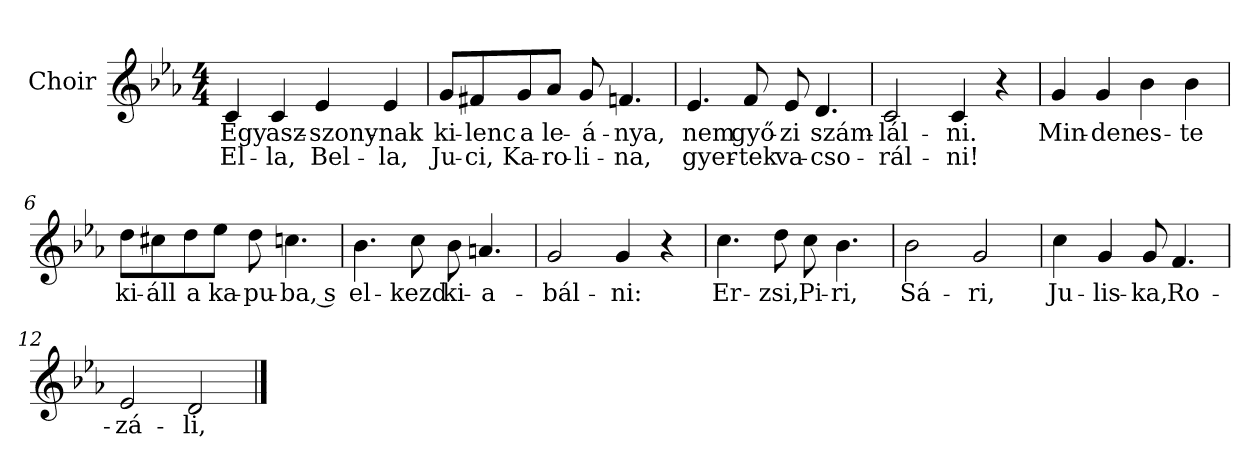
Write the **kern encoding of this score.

**kern	**text	**text
*part1	*part1	*part1
*staff1	*staff1	*staff1
*I"Choir	*	*
*I'Ch	*	*
*clefG2	*	*
*k[b-e-a-]	*	*
*E-:	*	*
*M4/4	*	*
=1	=1	=1
4c/	Egy	El-
4c/	asz-	-la,
4e-/	-szony-	Bel-
4e-/	-nak	-la,
=2	=2	=2
8g/L	ki-	Ju-
8f#X/	-lenc	-ci,
8g/	a	Ka-
8a-/J	le-	-ro-
8g/	-á-	-li-
4.fn/	-nya,	-na,
=3	=3	=3
4.e-/	nem	gyer-
8f/	győ-	-tek
8e-/	-zi	va-
4.d/	szám-	-cso-
=4	=4	=4
2c/	-lál-	-rál-
4c/	-ni.	-ni!
4r	.	.
!!LO:LB:g=z
=5	=5	=5
4g/	Min-	.
4g/	-den	.
4b-\	es-	.
4b-\	-te	.
=6	=6	=6
8dd\L	ki-	.
8cc#X\	-áll	.
8dd\	a	.
8ee-\J	ka-	.
8dd\	-pu-	.
4.ccn\	-ba, s	.
=7	=7	=7
4.b-\	el-	.
8cc\	-kezd	.
8b-\	ki-	.
4.an/	-a-	.
=8	=8	=8
2g/	-bál-	.
4g/	-ni:	.
4r	.	.
!!LO:LB:g=z
=9	=9	=9
4.cc\	Er-	.
8dd\	-zsi,	.
8cc\	Pi-	.
4.b-\	-ri,	.
=10	=10	=10
2b-\	Sá-	.
2g/	-ri,	.
=11	=11	=11
4cc\	Ju-	.
4g/	-lis-	.
8g/	-ka,	.
4.f/	Ro-	.
=12	=12	=12
2e-/	-zá-	.
2d/	-li,	.
==	==	==
*-	*-	*-
